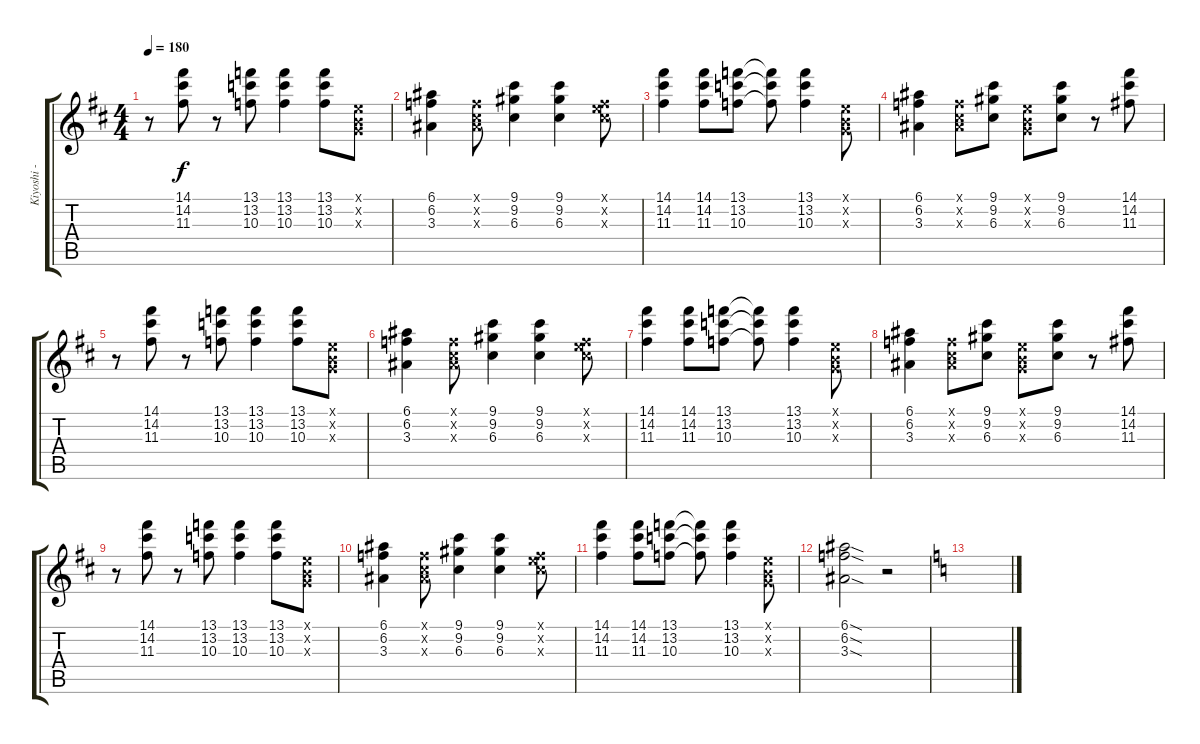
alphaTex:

\track ("Kiyoshi - Guitarra -" "Kiyoshi - ") {instrument distortionguitar}
\staff {score tabs}
\tuning (E4 B3 G3 D3 A2 E2) {hide}
\ts (4 4)
\tempo 180
\clef g2
\ks bminor
r.8{dy f} (14.1 14.2 11.3).8 r.8 (13.1 13.2 10.3).8 (13.1 13.2 10.3).4 (13.1 13.2 10.3).8 (0.1{x} 0.2{x} 0.3{x}).8 |
(6.1 6.2 3.3).4 (1.1{x} 2.2{x} 3.3{x}).8 (9.1 9.2 6.3).4 (9.1 9.2 6.3).4 (0.1{x} 6.2{x} 6.3{x}).8 |
(14.1 14.2 11.3).4 (14.1 14.2 11.3).8 (13.1 13.2 10.3).8 (13.1{t} 13.2{t} 10.3{t}).8 (13.1 13.2 10.3).4 (0.1{x} 0.2{x} 0.3{x}).8 |
(6.1 6.2 3.3).4 (1.1{x} 2.2{x} 3.3{x}).8 (9.1 9.2 6.3).8 (0.1{x} 0.2{x} 0.3{x}).8 (9.1 9.2 6.3).8 r.8 (14.1 14.2 11.3).8 |
r.8 (14.1 14.2 11.3).8 r.8 (13.1 13.2 10.3).8 (13.1 13.2 10.3).4 (13.1 13.2 10.3).8 (0.1{x} 0.2{x} 0.3{x}).8 |
(6.1 6.2 3.3).4 (1.1{x} 2.2{x} 3.3{x}).8 (9.1 9.2 6.3).4 (9.1 9.2 6.3).4 (0.1{x} 6.2{x} 6.3{x}).8 |
(14.1 14.2 11.3).4 (14.1 14.2 11.3).8 (13.1 13.2 10.3).8 (13.1{t} 13.2{t} 10.3{t}).8 (13.1 13.2 10.3).4 (0.1{x} 0.2{x} 0.3{x}).8 |
(6.1 6.2 3.3).4 (1.1{x} 2.2{x} 3.3{x}).8 (9.1 9.2 6.3).8 (0.1{x} 0.2{x} 0.3{x}).8 (9.1 9.2 6.3).8 r.8 (14.1 14.2 11.3).8 |
r.8 (14.1 14.2 11.3).8 r.8 (13.1 13.2 10.3).8 (13.1 13.2 10.3).4 (13.1 13.2 10.3).8 (0.1{x} 0.2{x} 0.3{x}).8 |
(6.1 6.2 3.3).4 (1.1{x} 2.2{x} 3.3{x}).8 (9.1 9.2 6.3).4 (9.1 9.2 6.3).4 (0.1{x} 6.2{x} 6.3{x}).8 |
(14.1 14.2 11.3).4 (14.1 14.2 11.3).8 (13.1 13.2 10.3).8 (13.1{t} 13.2{t} 10.3{t}).8 (13.1 13.2 10.3).4 (0.1{x} 0.2{x} 0.3{x}).8 |
(6.1{sod} 6.2{sod} 3.3{sod}).2 r.2 |
\ks c
